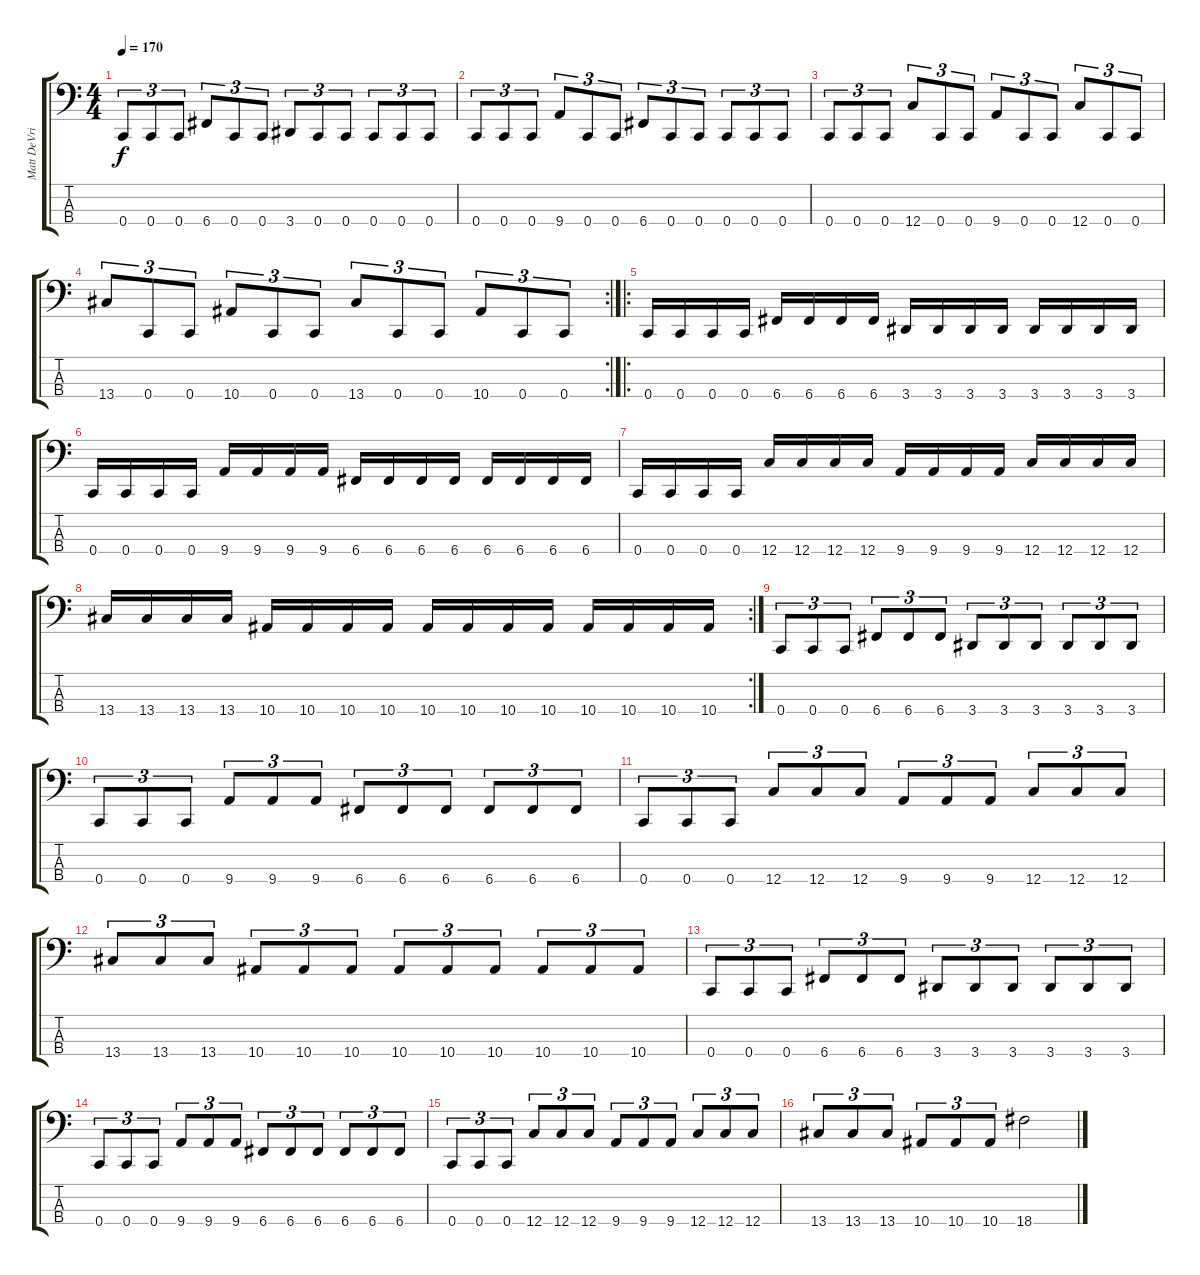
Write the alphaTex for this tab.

\track ("Matt DeVries" "Matt DeVri") {instrument electricbassfinger}
\staff {score tabs}
\tuning (Eb2 Bb1 F1 C1) {hide}
\ts (4 4)
\tempo 170
\clef f4
\ks c
0.4.8{tu (3 2) dy f} 0.4.8{tu (3 2)} 0.4.8{tu (3 2)} 6.4.8{tu (3 2)} 0.4.8{tu (3 2)} 0.4.8{tu (3 2)} 3.4.8{tu (3 2)} 0.4.8{tu (3 2)} 0.4.8{tu (3 2)} 0.4.8{tu (3 2)} 0.4.8{tu (3 2)} 0.4.8{tu (3 2)} |
0.4.8{tu (3 2)} 0.4.8{tu (3 2)} 0.4.8{tu (3 2)} 9.4.8{tu (3 2)} 0.4.8{tu (3 2)} 0.4.8{tu (3 2)} 6.4.8{tu (3 2)} 0.4.8{tu (3 2)} 0.4.8{tu (3 2)} 0.4.8{tu (3 2)} 0.4.8{tu (3 2)} 0.4.8{tu (3 2)} |
0.4.8{tu (3 2)} 0.4.8{tu (3 2)} 0.4.8{tu (3 2)} 12.4.8{tu (3 2)} 0.4.8{tu (3 2)} 0.4.8{tu (3 2)} 9.4.8{tu (3 2)} 0.4.8{tu (3 2)} 0.4.8{tu (3 2)} 12.4.8{tu (3 2)} 0.4.8{tu (3 2)} 0.4.8{tu (3 2)} |
\rc 2
13.4.8{tu (3 2)} 0.4.8{tu (3 2)} 0.4.8{tu (3 2)} 10.4.8{tu (3 2)} 0.4.8{tu (3 2)} 0.4.8{tu (3 2)} 13.4.8{tu (3 2)} 0.4.8{tu (3 2)} 0.4.8{tu (3 2)} 10.4.8{tu (3 2)} 0.4.8{tu (3 2)} 0.4.8{tu (3 2)} |
\ro
0.4.16 0.4.16 0.4.16 0.4.16 6.4.16 6.4.16 6.4.16 6.4.16 3.4.16 3.4.16 3.4.16 3.4.16 3.4.16 3.4.16 3.4.16 3.4.16 |
0.4.16 0.4.16 0.4.16 0.4.16 9.4.16 9.4.16 9.4.16 9.4.16 6.4.16 6.4.16 6.4.16 6.4.16 6.4.16 6.4.16 6.4.16 6.4.16 |
0.4.16 0.4.16 0.4.16 0.4.16 12.4.16 12.4.16 12.4.16 12.4.16 9.4.16 9.4.16 9.4.16 9.4.16 12.4.16 12.4.16 12.4.16 12.4.16 |
\rc 2
13.4.16 13.4.16 13.4.16 13.4.16 10.4.16 10.4.16 10.4.16 10.4.16 10.4.16 10.4.16 10.4.16 10.4.16 10.4.16 10.4.16 10.4.16 10.4.16 |
0.4.8{tu (3 2)} 0.4.8{tu (3 2)} 0.4.8{tu (3 2)} 6.4.8{tu (3 2)} 6.4.8{tu (3 2)} 6.4.8{tu (3 2)} 3.4.8{tu (3 2)} 3.4.8{tu (3 2)} 3.4.8{tu (3 2)} 3.4.8{tu (3 2)} 3.4.8{tu (3 2)} 3.4.8{tu (3 2)} |
0.4.8{tu (3 2)} 0.4.8{tu (3 2)} 0.4.8{tu (3 2)} 9.4.8{tu (3 2)} 9.4.8{tu (3 2)} 9.4.8{tu (3 2)} 6.4.8{tu (3 2)} 6.4.8{tu (3 2)} 6.4.8{tu (3 2)} 6.4.8{tu (3 2)} 6.4.8{tu (3 2)} 6.4.8{tu (3 2)} |
0.4.8{tu (3 2)} 0.4.8{tu (3 2)} 0.4.8{tu (3 2)} 12.4.8{tu (3 2)} 12.4.8{tu (3 2)} 12.4.8{tu (3 2)} 9.4.8{tu (3 2)} 9.4.8{tu (3 2)} 9.4.8{tu (3 2)} 12.4.8{tu (3 2)} 12.4.8{tu (3 2)} 12.4.8{tu (3 2)} |
13.4.8{tu (3 2)} 13.4.8{tu (3 2)} 13.4.8{tu (3 2)} 10.4.8{tu (3 2)} 10.4.8{tu (3 2)} 10.4.8{tu (3 2)} 10.4.8{tu (3 2)} 10.4.8{tu (3 2)} 10.4.8{tu (3 2)} 10.4.8{tu (3 2)} 10.4.8{tu (3 2)} 10.4.8{tu (3 2)} |
0.4.8{tu (3 2)} 0.4.8{tu (3 2)} 0.4.8{tu (3 2)} 6.4.8{tu (3 2)} 6.4.8{tu (3 2)} 6.4.8{tu (3 2)} 3.4.8{tu (3 2)} 3.4.8{tu (3 2)} 3.4.8{tu (3 2)} 3.4.8{tu (3 2)} 3.4.8{tu (3 2)} 3.4.8{tu (3 2)} |
0.4.8{tu (3 2)} 0.4.8{tu (3 2)} 0.4.8{tu (3 2)} 9.4.8{tu (3 2)} 9.4.8{tu (3 2)} 9.4.8{tu (3 2)} 6.4.8{tu (3 2)} 6.4.8{tu (3 2)} 6.4.8{tu (3 2)} 6.4.8{tu (3 2)} 6.4.8{tu (3 2)} 6.4.8{tu (3 2)} |
0.4.8{tu (3 2)} 0.4.8{tu (3 2)} 0.4.8{tu (3 2)} 12.4.8{tu (3 2)} 12.4.8{tu (3 2)} 12.4.8{tu (3 2)} 9.4.8{tu (3 2)} 9.4.8{tu (3 2)} 9.4.8{tu (3 2)} 12.4.8{tu (3 2)} 12.4.8{tu (3 2)} 12.4.8{tu (3 2)} |
13.4.8{tu (3 2)} 13.4.8{tu (3 2)} 13.4.8{tu (3 2)} 10.4.8{tu (3 2)} 10.4.8{tu (3 2)} 10.4.8{tu (3 2)} 18.4{ss}.2
